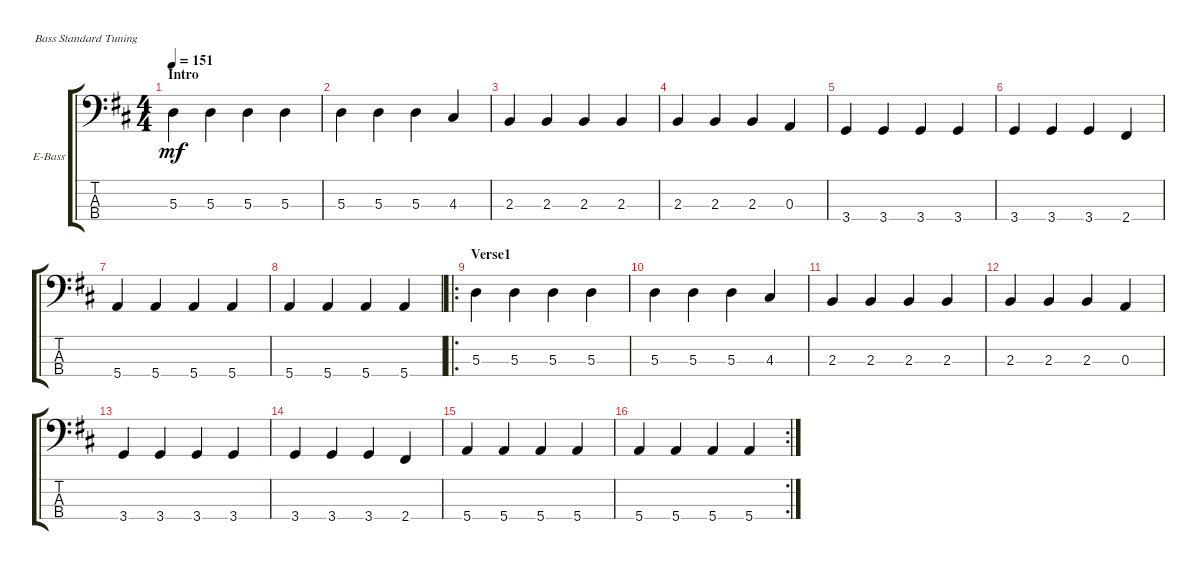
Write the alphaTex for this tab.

\defaultSystemsLayout 4
\bracketExtendMode groupsimilarinstruments
\firstSystemTrackNameOrientation horizontal
\otherSystemsTrackNameOrientation horizontal
\track ("Electric Bass" "E-Bass") {instrument electricbassfinger}
\staff {score tabs}
\tuning (G2 D2 A1 E1)
\ts (4 4)
\section ("" "Intro")
\tempo 151
\clef f4
\ks d
5.3.4{dy mf instrument electricbassfinger} 5.3.4 5.3.4 5.3.4 |
5.3.4 5.3.4 5.3.4 4.3.4 |
2.3.4 2.3.4 2.3.4 2.3.4 |
2.3.4 2.3.4 2.3.4 0.3.4 |
3.4.4 3.4.4 3.4.4 3.4.4 |
3.4.4 3.4.4 3.4.4 2.4.4 |
5.4.4 5.4.4 5.4.4 5.4.4 |
5.4.4 5.4.4 5.4.4 5.4.4 |
\ro
\section ("" "Verse1")
5.3.4 5.3.4 5.3.4 5.3.4 |
5.3.4 5.3.4 5.3.4 4.3.4 |
2.3.4 2.3.4 2.3.4 2.3.4 |
2.3.4 2.3.4 2.3.4 0.3.4 |
3.4.4 3.4.4 3.4.4 3.4.4 |
3.4.4 3.4.4 3.4.4 2.4.4 |
5.4.4 5.4.4 5.4.4 5.4.4 |
\rc 2
5.4.4 5.4.4 5.4.4 5.4.4
